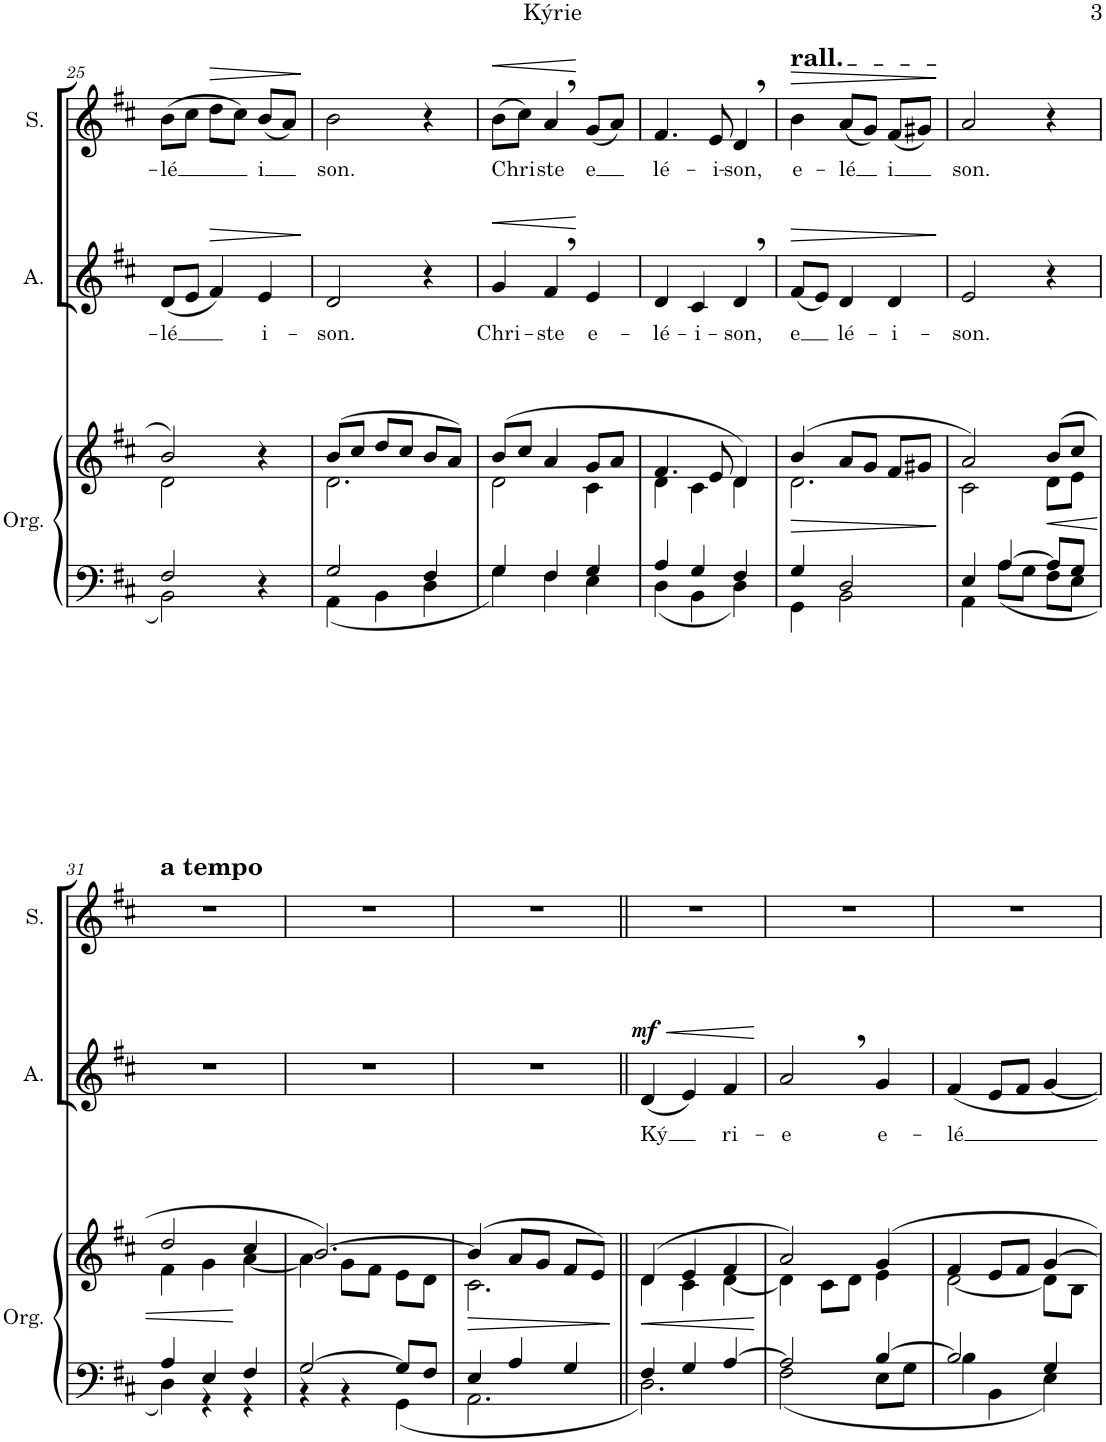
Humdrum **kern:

**kern	**kern	**dynam	**kern	**text	**dynam	**kern	**text	**dynam
*part3	*part3	*part3	*part2	*part2	*part2	*part1	*part1	*part1
*staff4	*staff3	*staff3/4	*staff2	*staff2	*staff2	*staff1	*staff1	*staff1
*I"Órgano	*	*	*I"Alto	*	*	*I"Soprano	*	*
*	*	*	*I'A.	*	*	*I'S.	*	*
!!LO:PB:g=z
*clefF4	*clefG2	*	*clefG2	*	*	*clefG2	*	*
*k[f#c#]	*k[f#c#]	*	*k[f#c#]	*	*	*k[f#c#]	*	*
*M3/4	*M3/4	*	*M3/4	*	*	*M3/4	*	*
=25	=25	=25	=25	=25	=25	=25	=25	=25
*^	*^	*	*	*	*	*	*	*
!	!	!	!	!	!	!LO:LY:b	!	!	!LO:LY:b	!
2F#/	2BB\	2b/	2d\	.	(8d/L	-lé	.	(8b\L	-lé	.
.	.	.	.	.	8e/J	.	.	8cc#\J	.	.
!	!	!	!	!	!	!	!LO:HP:b	!	!	!LO:HP:b
.	.	.	.	.	4f#/)	.	>	8dd\L	.	>
.	.	.	.	.	.	.	.	8cc#\J)	.	.
!	!	!	!	!	!	!LO:LY:b	!	!	!LO:LY:b	!
4r	4ryy	4r	4ryy	.	4e/	i-	.	(8b/L	i	.
.	.	.	.	.	.	.	.	8a/J)	.	.
*v	*v	*	*	*	*	*	*	*	*	*
*	*v	*v	*	*	*	*	*	*	*
.	.	.	.	.	]	.	.	]
=26	=26	=26	=26	=26	=26	=26	=26	=26
*^	*^	*	*	*	*	*	*	*
!	!	!	!	!	!	!LO:LY:b	!	!	!LO:LY:b	!
2G/	4AA\	(8b/L	2.d\	.	2d/	-son.	.	2b\	son.	.
.	.	8cc#/J	.	.	.	.	.	.	.	.
.	4BB\	8dd/L	.	.	.	.	.	.	.	.
.	.	8cc#/J	.	.	.	.	.	.	.	.
4F#/	4D\	8b/L	.	.	4r	.	.	4r	.	.
.	.	8a/J)	.	.	.	.	.	.	.	.
=27	=27	=27	=27	=27	=27	=27	=27	=27	=27	=27
!	!	!	!	!	!	!LO:LY:b	!LO:HP:b	!	!LO:LY:b	!LO:HP:b
4G/	4G\	(8b/L	2d\	.	4g/	Chri-	<	(8b\L	Chri	<
.	.	8cc#/J	.	.	.	.	.	8cc#\J)	.	.
!	!	!	!	!	!	!LO:LY:b	!	!	!LO:LY:b	!
4F#/	4F#\	4a/	.	.	4f#,/	-ste	.	4a,/	ste	.
!	!	!	!	!	!	!LO:LY:b	!	!	!LO:LY:b	!
4G/	4E\	8g/L	4c#\	.	4e/	e-	[	(8g/L	e	[
.	.	8a/J	.	.	.	.	.	8a/J)	.	.
=28	=28	=28	=28	=28	=28	=28	=28	=28	=28	=28
!	!	!	!	!	!	!LO:LY:b	!	!	!LO:LY:b	!
4A/	4D\	4.f#/	4d\	.	4d/	-lé-	.	4.f#/	lé-	.
!	!	!	!	!	!	!LO:LY:b	!	!	!	!
4G/	4BB\	.	4c#\	.	4c#/	-i-	.	.	.	.
!	!	!	!	!	!	!	!	!	!LO:LY:b	!
.	.	8e/	.	.	.	.	.	8e/	-i-	.
!	!	!	!	!	!	!LO:LY:b	!	!	!LO:LY:b	!
4F#/	4D\	4d/)	4d\	.	4d,/	-son,	.	4d,/	-son,	.
=29	=29	=29	=29	=29	=29	=29	=29	=29	=29	=29
!	!	!	!	!	!	!	!	!LO:TX:a:t=rall.	!	!
!	!	!	!	!LO:HP:b	!	!LO:LY:b	!LO:HP:b	!	!LO:LY:b	!LO:HP:b
4G/	4GG\	(4b/	2.d\	>	(8f#/L	e	>	4b\	-e-	>
.	.	.	.	.	8e/J)	.	.	.	.	.
!	!	!	!	!	!	!LO:LY:b	!	!	!LO:LY:b	!
2D/	2BB\	8a/L	.	.	4d/	lé-	.	(8a/L	-lé	.
.	.	8g/J	.	.	.	.	.	8g/J)	.	.
!	!	!	!	!	!	!LO:LY:b	!	!	!LO:LY:b	!
.	.	8f#/L	.	.	4d/	-i-	.	(8f#/L	i	.
.	.	8g#X/J	.	.	.	.	.	8g#X/J)	.	.
*v	*v	*	*	*	*	*	*	*	*	*
*	*v	*v	*	*	*	*	*	*	*
.	.	]	.	.	]	.	.	]
=30	=30	=30	=30	=30	=30	=30	=30	=30
*^	*^	*	*	*	*	*	*	*
!	!	!	!	!	!	!LO:LY:b	!	!	!LO:LY:b	!
4E/	4AA\	2a/)	2c#\	.	2e/	-son.	.	2a/	son.	.
[4A/	8A\L	.	.	.	.	.	.	.	.	.
.	8G\J	.	.	.	.	.	.	.	.	.
!	!	!	!	!LO:HP:b	!	!	!	!	!	!
8A/L]	8F#\L	(8b/L	8d\L	<	4r	.	.	4r	.	.
8G/J	8E\J	8cc#/J	8e\J	.	.	.	.	.	.	.
!!LO:LB:g=z
=31	=31	=31	=31	=31	=31	=31	=31	=31	=31	=31
!	!	!	!	!	!	!	!	!LO:TX:a:B:t=a tempo	!	!
4A/	4D\	2dd/	4f#\	.	2.r	.	.	2.r	.	.
4E/	4r	.	4g\	.	.	.	.	.	.	.
4F#/	4r	4cc#/	[4a\	[	.	.	.	.	.	.
=32	=32	=32	=32	=32	=32	=32	=32	=32	=32	=32
[2G/	4r	[2.b/)	4a\]	.	2.r	.	.	2.r	.	.
.	4r	.	8g\L	.	.	.	.	.	.	.
.	.	.	8f#\J	.	.	.	.	.	.	.
8G/L]	4GG\	.	8e\L	.	.	.	.	.	.	.
8F#/J	.	.	8d\J	.	.	.	.	.	.	.
=33	=33	=33	=33	=33	=33	=33	=33	=33	=33	=33
!	!	!	!	!LO:HP:b	!	!	!	!	!	!
4E/	2.AA\	(4b/]	2.c#\	>	2.r	.	.	2.r	.	.
4A/	.	8a/L	.	.	.	.	.	.	.	.
.	.	8g/J	.	.	.	.	.	.	.	.
4G/	.	8f#/L	.	.	.	.	.	.	.	.
.	.	8e/J)	.	.	.	.	.	.	.	.
*v	*v	*	*	*	*	*	*	*	*	*
*	*v	*v	*	*	*	*	*	*	*
.	.	]	.	.	.	.	.	.
=34||	=34||	=34||	=34||	=34||	=34||	=34||	=34||	=34||
*^	*	*	*	*	*	*	*	*
!	!	!	!LO:HP:b	!	!LO:LY:b	!LO:HP:b	!	!	!
*	*	*^	*	*	*	*	*	*	*
!	!	!	!	!	!	!	!LO:DY:n=1:a	!	!	!
4F#/	2.D\	(4d/	4d\	<	(4d/	Ký	< mf	2.r	.	.
4G/	.	4e/	4c#\	.	4e/)	.	.	.	.	.
!	!	!	!	!	!	!LO:LY:b	!	!	!	!
[4A/	.	4f#/	[4d\	.	4f#/	ri-	.	.	.	.
*v	*v	*	*	*	*	*	*	*	*	*
*	*v	*v	*	*	*	*	*	*	*
.	.	[	.	.	[	.	.	.
=35	=35	=35	=35	=35	=35	=35	=35	=35
*^	*^	*	*	*	*	*	*	*
!	!	!	!	!	!	!LO:LY:b	!	!	!	!
2A/]	2F#\	2a/)	4d\]	.	2a,/	-e	.	2.r	.	.
.	.	.	8c#\L	.	.	.	.	.	.	.
.	.	.	8d\J	.	.	.	.	.	.	.
!	!	!	!	!	!	!LO:LY:b	!	!	!	!
[4B/	8E\L	4g/	4e\	.	4g/	e-	.	.	.	.
.	8G\J	.	.	.	.	.	.	.	.	.
=36	=36	=36	=36	=36	=36	=36	=36	=36	=36	=36
!	!	!	!	!	!	!LO:LY:b	!	!	!	!
2B/]	4B\	4f#/	[2d\	.	4f#/	-lé	.	2.r	.	.
.	4BB\	8e/L	.	.	8e/L	.	.	.	.	.
.	.	8f#/J	.	.	8f#/J	.	.	.	.	.
4G/	4E\	[4g/	8d\L]	.	[4g/	.	.	.	.	.
.	.	.	8B\J	.	.	.	.	.	.	.
*v	*v	*	*	*	*	*	*	*	*	*
*	*v	*v	*	*	*	*	*	*	*
=	=	=	=	=	=	=	=	=
*-	*-	*-	*-	*-	*-	*-	*-	*-
